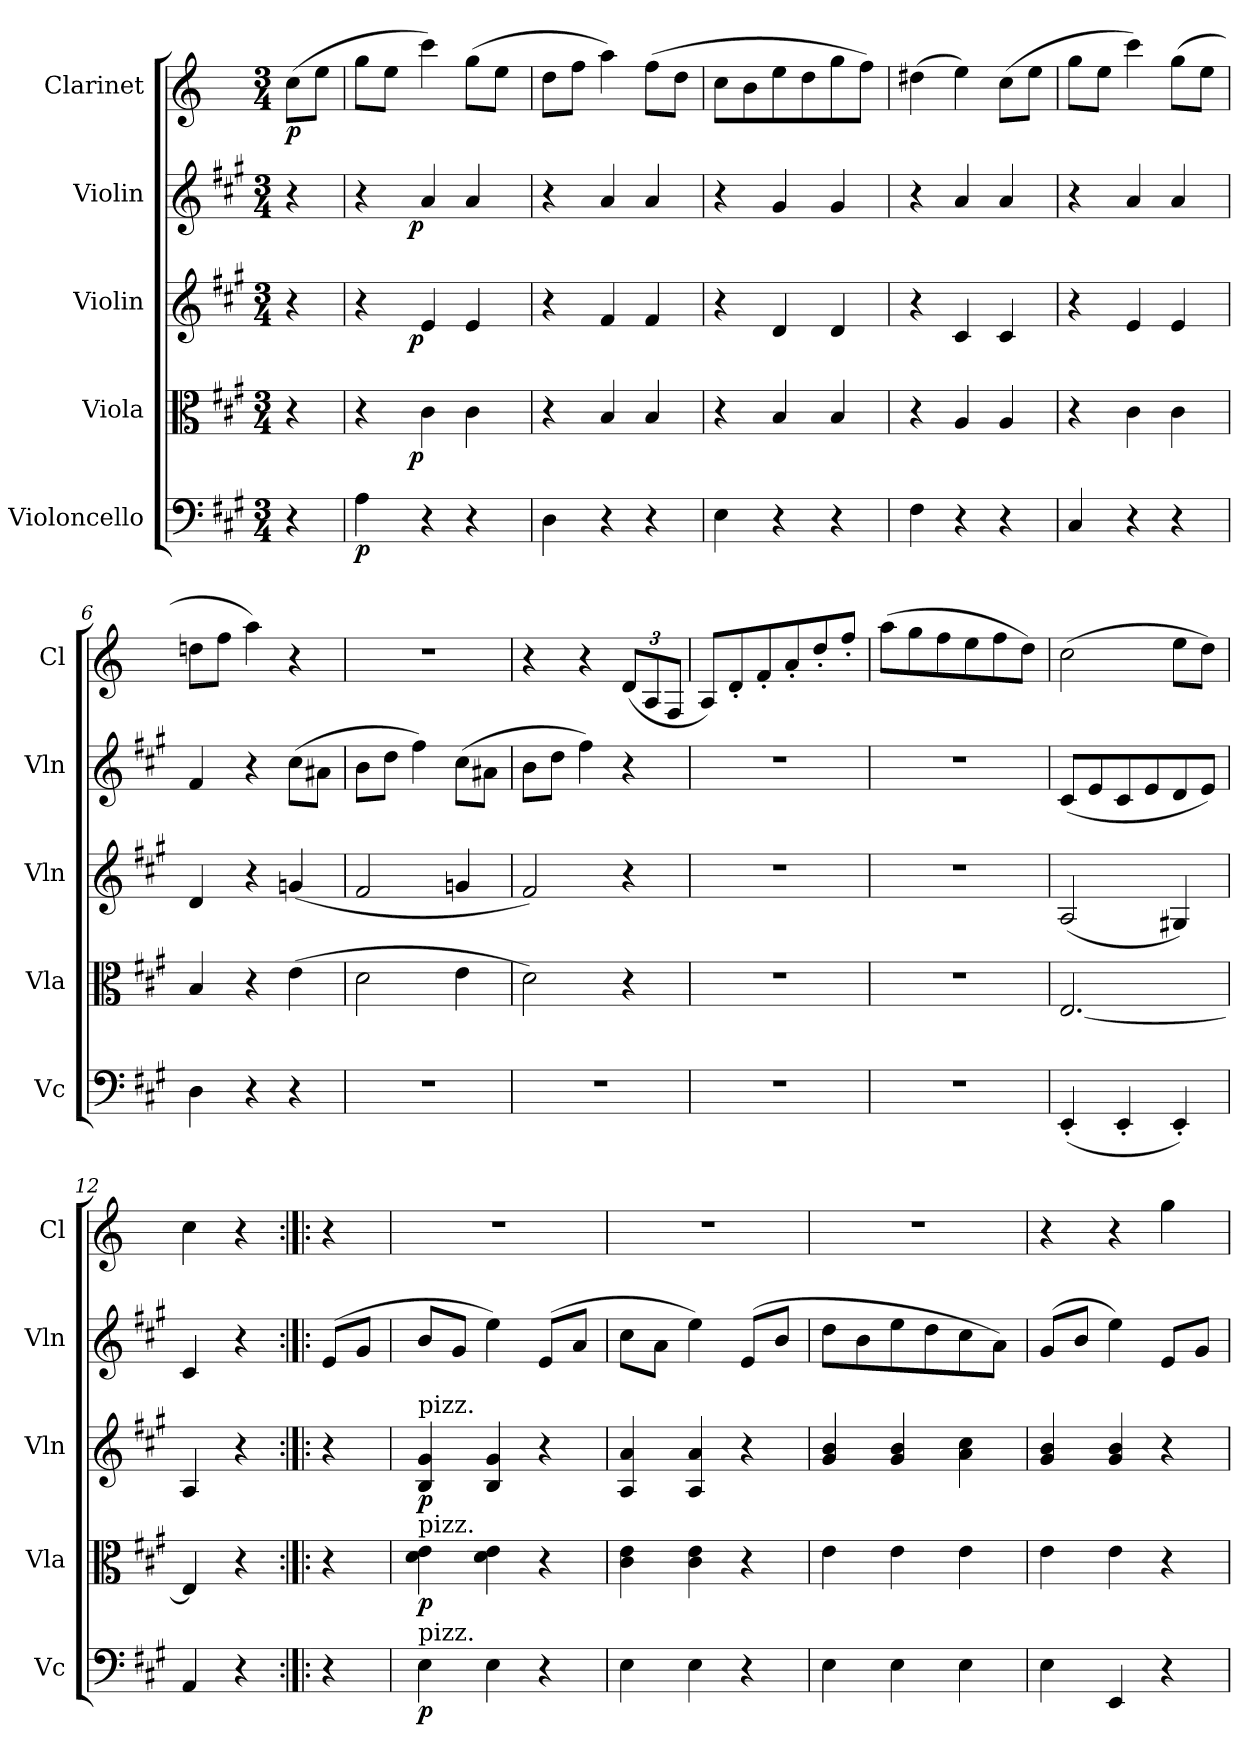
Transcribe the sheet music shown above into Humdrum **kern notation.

**kern	**dynam	**kern	**dynam	**kern	**dynam	**kern	**dynam	**kern	**dynam
*part5	*part5	*part4	*part4	*part3	*part3	*part2	*part2	*part1	*part1
*staff5	*staff5	*staff4	*staff4	*staff3	*staff3	*staff2	*staff2	*staff1	*staff1
*I"Violoncello	*	*I"Viola	*	*I"Violin	*	*I"Violin	*	*I"Clarinet	*
*I'Vc	*	*I'Vla	*	*I'Vln	*	*I'Vln	*	*I'Cl	*
*clefF4	*	*clefC3	*	*clefG2	*	*clefG2	*	*clefG2	*
*	*	*	*	*	*	*	*	*ITrd2c3	*
*k[f#c#g#]	*	*k[f#c#g#]	*	*k[f#c#g#]	*	*k[f#c#g#]	*	*k[f#c#g#]	*
*A:	*	*A:	*	*A:	*	*A:	*	*A:	*
*M3/4	*	*M3/4	*	*M3/4	*	*M3/4	*	*M3/4	*
=	=	=	=	=	=	=	=	=	=
!	!	!	!	!	!	!	!	!	!LO:DY:b
4r	.	4r	.	4r	.	4r	.	(>8a\L	p
.	.	.	.	.	.	.	.	8cc#\J	.
=1	=1	=1	=1	=1	=1	=1	=1	=1	=1
!	!LO:DY:b	!	!	!	!	!	!	!	!
*	*	*^	*	*^	*	*^	*	*	*
4A\	p	4r	8..ryy	.	4r	8..ryy	.	4r	8..ryy	.	8ee\L	.
.	.	.	.	.	.	.	.	.	.	.	8cc#\J	.
!	!	!	!	!LO:DY:b	!	!	!LO:DY:b	!	!	!LO:DY:b	!	!
.	.	.	2ryy	p	.	2ryy	p	.	2ryy	p	.	.
4r	.	4c#\	.	.	4e/	.	.	4a/	.	.	4aa\)	.
4r	.	4c#\	.	.	4e/	.	.	4a/	.	.	(>8ee\L	.
.	.	.	.	.	.	.	.	.	.	.	8cc#\J	.
.	.	.	32ryy	.	.	32ryy	.	.	32ryy	.	.	.
*	*	*v	*v	*	*	*	*	*v	*v	*	*	*
*	*	*	*	*v	*v	*	*	*	*	*
=2	=2	=2	=2	=2	=2	=2	=2	=2	=2
4D\	.	4r	.	4r	.	4r	.	8b\L	.
.	.	.	.	.	.	.	.	8dd\J	.
4r	.	4B/	.	4f#/	.	4a/	.	4ff#\)	.
4r	.	4B/	.	4f#/	.	4a/	.	(>8dd\L	.
.	.	.	.	.	.	.	.	8b\J	.
=3	=3	=3	=3	=3	=3	=3	=3	=3	=3
4E\	.	4r	.	4r	.	4r	.	8a\L	.
.	.	.	.	.	.	.	.	8g#\	.
4r	.	4B/	.	4d/	.	4g#/	.	8cc#\	.
.	.	.	.	.	.	.	.	8b\	.
4r	.	4B/	.	4d/	.	4g#/	.	8ee\	.
.	.	.	.	.	.	.	.	8dd\J)	.
=4	=4	=4	=4	=4	=4	=4	=4	=4	=4
4F#\	.	4r	.	4r	.	4r	.	(>4b#X\	.
4r	.	4A/	.	4c#/	.	4a/	.	4cc#\)	.
4r	.	4A/	.	4c#/	.	4a/	.	(>8a\L	.
.	.	.	.	.	.	.	.	8cc#\J	.
=5	=5	=5	=5	=5	=5	=5	=5	=5	=5
4C#/	.	4r	.	4r	.	4r	.	8ee\L	.
.	.	.	.	.	.	.	.	8cc#\J	.
4r	.	4c#\	.	4e/	.	4a/	.	4aa\)	.
4r	.	4c#\	.	4e/	.	4a/	.	(>8ee\L	.
.	.	.	.	.	.	.	.	8cc#\J	.
=6	=6	=6	=6	=6	=6	=6	=6	=6	=6
4D\	.	4B/	.	4d/	.	4f#/	.	8bn\L	.
.	.	.	.	.	.	.	.	8dd\J	.
4r	.	4r	.	4r	.	4r	.	4ff#\)	.
4r	.	(>4e\	.	(<4gn/	.	(>8cc#\L	.	4r	.
.	.	.	.	.	.	8a#X\J	.	.	.
=7	=7	=7	=7	=7	=7	=7	=7	=7	=7
2.r	.	2d\	.	2f#/	.	8b\L	.	2.r	.
.	.	.	.	.	.	8dd\J	.	.	.
.	.	.	.	.	.	4ff#\)	.	.	.
.	.	4e\	.	4gn/	.	(>8cc#\L	.	.	.
.	.	.	.	.	.	8a#X\J	.	.	.
!!LO:LB:g=z
=8	=8	=8	=8	=8	=8	=8	=8	=8	=8
2.r	.	2d\)	.	2f#/)	.	8b\L	.	4r	.
.	.	.	.	.	.	8dd\J	.	.	.
.	.	.	.	.	.	4ff#\)	.	4r	.
.	.	4r	.	4r	.	4r	.	(<12B/L	.
.	.	.	.	.	.	.	.	12F#/	.
.	.	.	.	.	.	.	.	12D/J	.
=9	=9	=9	=9	=9	=9	=9	=9	=9	=9
2.r	.	2.r	.	2.r	.	2.r	.	8F#/L)	.
.	.	.	.	.	.	.	.	8B'/	.
.	.	.	.	.	.	.	.	8d'/	.
.	.	.	.	.	.	.	.	8f#'/	.
.	.	.	.	.	.	.	.	8b'/	.
.	.	.	.	.	.	.	.	8dd'/J	.
=10	=10	=10	=10	=10	=10	=10	=10	=10	=10
2.r	.	2.r	.	2.r	.	2.r	.	(>8ff#\L	.
.	.	.	.	.	.	.	.	8ee\	.
.	.	.	.	.	.	.	.	8dd\	.
.	.	.	.	.	.	.	.	8cc#\	.
.	.	.	.	.	.	.	.	8dd\	.
.	.	.	.	.	.	.	.	8b\J)	.
=11	=11	=11	=11	=11	=11	=11	=11	=11	=11
(<4EE'/	.	[2.E/	.	(<2A/	.	(<8c#/L	.	(>2a\	.
.	.	.	.	.	.	8e/	.	.	.
4EE'/	.	.	.	.	.	8c#/	.	.	.
.	.	.	.	.	.	8e/	.	.	.
4EE'/)	.	.	.	4G#X/)	.	8d/	.	8cc#\L	.
.	.	.	.	.	.	8e/J)	.	8b\J)	.
=12	=12	=12	=12	=12	=12	=12	=12	=12	=12
4AA/	.	4E/]	.	4A/	.	4c#/	.	4a\	.
4r	.	4r	.	4r	.	4r	.	4r	.
=:|!|:	=:|!|:	=:|!|:	=:|!|:	=:|!|:	=:|!|:	=:|!|:	=:|!|:	=:|!|:	=:|!|:
4r	.	4r	.	4r	.	(<8e/L	.	4r	.
.	.	.	.	.	.	8g#/J	.	.	.
=13	=13	=13	=13	=13	=13	=13	=13	=13	=13
!	!	!	!	!LO:TX:a:t=pizz.	!	!	!	!	!
!	!	!LO:TX:a:t=pizz.	!	!	!	!	!	!	!
!LO:TX:a:t=pizz.	!	!	!	!	!	!	!	!	!
!	!LO:DY:b	!	!LO:DY:b	!	!LO:DY:b	!	!	!	!
4E\	p	4d\ 4e\	p	4B/ 4g#/	p	8b/L	.	2.r	.
.	.	.	.	.	.	8g#/J	.	.	.
4E\	.	4d\ 4e\	.	4B/ 4g#/	.	4ee\)	.	.	.
4r	.	4r	.	4r	.	(<8e/L	.	.	.
.	.	.	.	.	.	8a/J	.	.	.
=14	=14	=14	=14	=14	=14	=14	=14	=14	=14
4E\	.	4c#\ 4e\	.	4A/ 4a/	.	8cc#\L	.	2.r	.
.	.	.	.	.	.	8a\J	.	.	.
4E\	.	4c#\ 4e\	.	4A/ 4a/	.	4ee\)	.	.	.
4r	.	4r	.	4r	.	(<8e/L	.	.	.
.	.	.	.	.	.	8b/J	.	.	.
=15	=15	=15	=15	=15	=15	=15	=15	=15	=15
4E\	.	4e\	.	4g#/ 4b/	.	8dd\L	.	2.r	.
.	.	.	.	.	.	8b\	.	.	.
4E\	.	4e\	.	4g#/ 4b/	.	8ee\	.	.	.
.	.	.	.	.	.	8dd\	.	.	.
4E\	.	4e\	.	4a\ 4cc#\	.	8cc#\	.	.	.
.	.	.	.	.	.	8a\J)	.	.	.
=16	=16	=16	=16	=16	=16	=16	=16	=16	=16
4E\	.	4e\	.	4g#/ 4b/	.	(<8g#/L	.	4r	.
.	.	.	.	.	.	8b/J	.	.	.
4EE/	.	4e\	.	4g#/ 4b/	.	4ee\)	.	4r	.
4r	.	4r	.	4r	.	(<8e/L	.	(>4ee\	.
.	.	.	.	.	.	8g#/J	.	.	.
=	=	=	=	=	=	=	=	=	=
*-	*-	*-	*-	*-	*-	*-	*-	*-	*-
